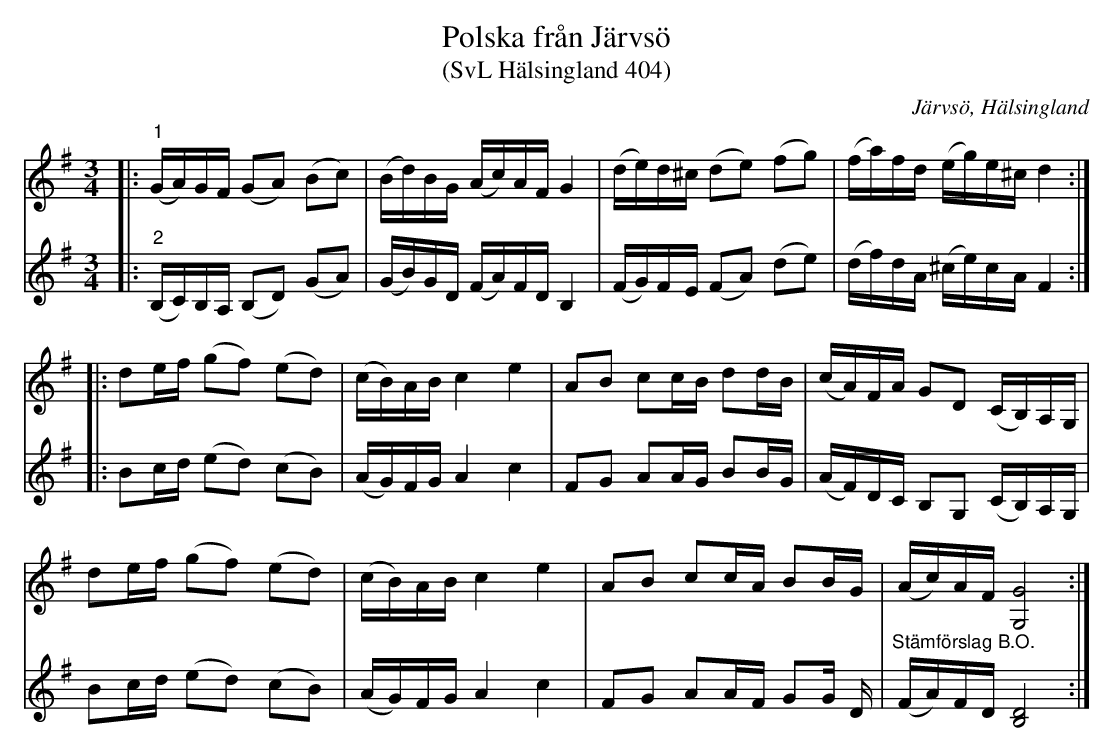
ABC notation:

X:1
T:Polska från Järvsö
T:(SvL Hälsingland 404)
O:Järvsö, Hälsingland
L:1/16
M:3/4
K:G
V:1
|:"^1" (GA)GF (G2A2) (B2c2) | (Bd)BG (Ac)AF G4 | (de)d^c (d2e2) (f2g2) | (fa)fd (eg)e^c d4 ::
d2ef (g2f2) (e2d2) | (cB)AB c4 e4 | A2B2 c2cB d2dB | (cA)FA G2D2 (CB,)A,G, |
d2ef (g2f2) (e2d2) | (cB)AB c4 e4 | A2B2 c2cA B2BG | (Ac)AF [G,G]8 :|
V:2
|:"^2" (B,C)B,A, (B,2D2) (G2A2) | (GB)GD (FA)FD B,4 | (FG)FE (F2A2) (d2e2) | (df)dA (^ce)cA F4 ::
B2cd (e2d2) (c2B2) | (AG)FG A4 c4 | F2G2 A2AG B2BG | (AF)DC B,2G,2 (CB,)A,G, |
B2cd (e2d2) (c2B2) | (AG)FG A4 c4 | F2G2 A2AF G2G D | "^Stämförslag B.O." (FA)FD [B,D]8 :|
